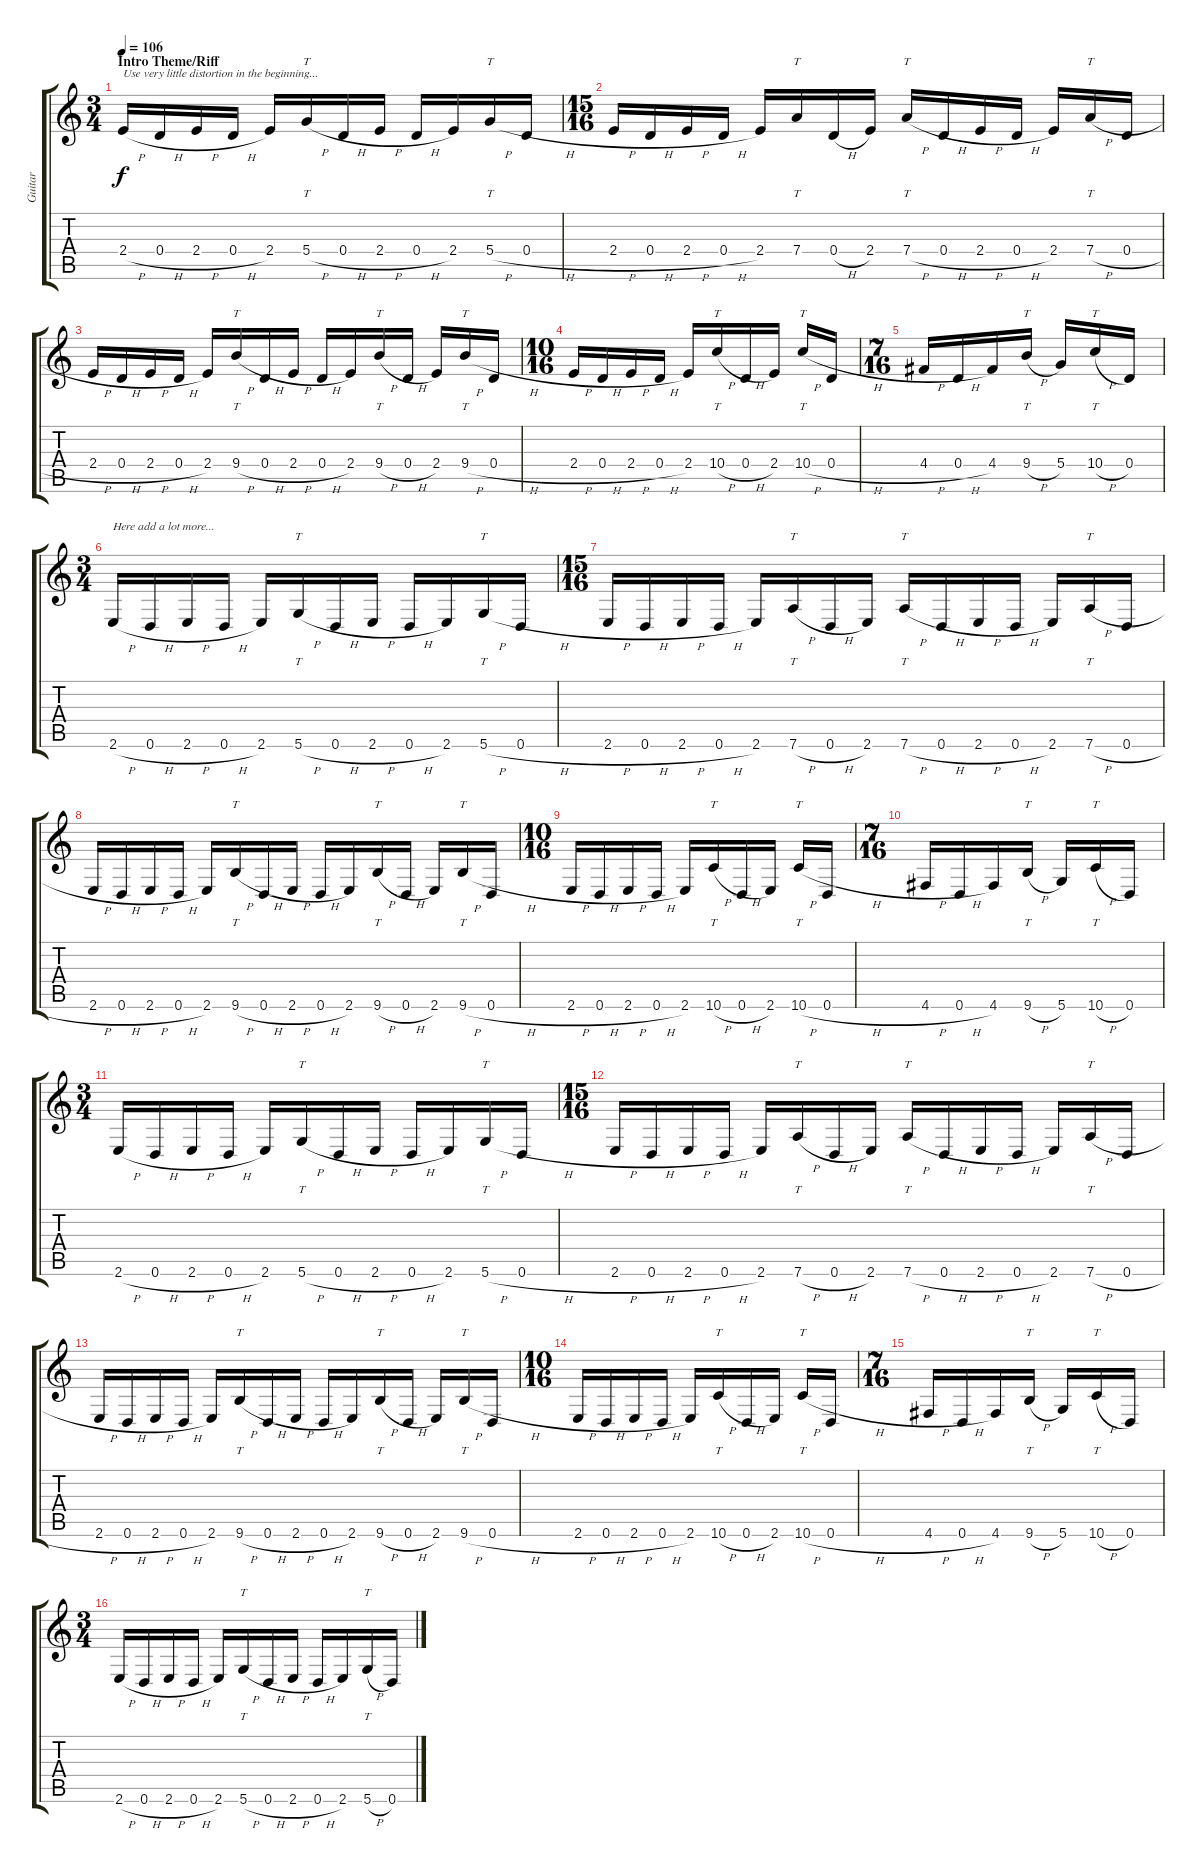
\track ("Guitar" "Guitar") {instrument acousticguitarnylon}
\staff {score tabs}
\tuning (E4 B3 G3 D3 A2 D2) {hide}
\ts (3 4)
\section ("" "Intro Theme/Riff")
\tempo 106
\clef g2
\ks c
2.4{h}.16{txt "Use very little distortion in the beginning..." dy f instrument acousticguitarnylon} 0.4{h}.16 2.4{h}.16 0.4{h}.16 2.4.16 5.4{h}.16{tt} 0.4{h}.16 2.4{h}.16 0.4{h}.16 2.4.16 5.4{h}.16{tt} 0.4{h}.16 |
\ts (15 16)
2.4{h}.16 0.4{h}.16 2.4{h}.16 0.4{h}.16 2.4.16 7.4.16{tt} 0.4{h}.16 2.4.16 7.4{h}.16{tt} 0.4{h}.16 2.4{h}.16 0.4{h}.16 2.4.16 7.4{h}.16{tt} 0.4{h}.16 |
2.4{h}.16 0.4{h}.16 2.4{h}.16 0.4{h}.16 2.4.16 9.4{h}.16{tt} 0.4{h}.16 2.4{h}.16 0.4{h}.16 2.4.16 9.4{h}.16{tt} 0.4{h}.16 2.4.16 9.4{h}.16{tt} 0.4{h}.16 |
\ts (10 16)
2.4{h}.16 0.4{h}.16 2.4{h}.16 0.4{h}.16 2.4.16 10.4{h}.16{tt} 0.4{h}.16 2.4.16 10.4{h}.16{tt} 0.4{h}.16 |
\ts (7 16)
4.4{h}.16 0.4{h}.16 4.4.16 9.4{h}.16{tt} 5.4.16 10.4{h}.16{tt} 0.4.16 |
\ts (3 4)
2.6{h}.16{txt "Here add a lot more..." volume 13 instrument distortionguitar} 0.6{h}.16 2.6{h}.16 0.6{h}.16 2.6.16 5.6{h}.16{tt} 0.6{h}.16 2.6{h}.16 0.6{h}.16 2.6.16 5.6{h}.16{tt} 0.6{h}.16 |
\ts (15 16)
2.6{h}.16 0.6{h}.16 2.6{h}.16 0.6{h}.16 2.6.16 7.6{h}.16{tt} 0.6{h}.16 2.6.16 7.6{h}.16{tt} 0.6{h}.16 2.6{h}.16 0.6{h}.16 2.6.16 7.6{h}.16{tt} 0.6{h}.16 |
2.6{h}.16 0.6{h}.16 2.6{h}.16 0.6{h}.16 2.6.16 9.6{h}.16{tt} 0.6{h}.16 2.6{h}.16 0.6{h}.16 2.6.16 9.6{h}.16{tt} 0.6{h}.16 2.6.16 9.6{h}.16{tt} 0.6{h}.16 |
\ts (10 16)
2.6{h}.16 0.6{h}.16 2.6{h}.16 0.6{h}.16 2.6.16 10.6{h}.16{tt} 0.6{h}.16 2.6.16 10.6{h}.16{tt} 0.6{h}.16 |
\ts (7 16)
4.6{h}.16 0.6{h}.16 4.6.16 9.6{h}.16{tt} 5.6.16 10.6{h}.16{tt} 0.6.16 |
\ts (3 4)
2.6{h}.16{volume 14 instrument overdrivenguitar} 0.6{h}.16 2.6{h}.16 0.6{h}.16 2.6.16 5.6{h}.16{tt} 0.6{h}.16 2.6{h}.16 0.6{h}.16 2.6.16 5.6{h}.16{tt} 0.6{h}.16 |
\ts (15 16)
2.6{h}.16 0.6{h}.16 2.6{h}.16 0.6{h}.16 2.6.16 7.6{h}.16{tt} 0.6{h}.16 2.6.16 7.6{h}.16{tt} 0.6{h}.16 2.6{h}.16 0.6{h}.16 2.6.16 7.6{h}.16{tt} 0.6{h}.16 |
2.6{h}.16 0.6{h}.16 2.6{h}.16 0.6{h}.16 2.6.16 9.6{h}.16{tt} 0.6{h}.16 2.6{h}.16 0.6{h}.16 2.6.16 9.6{h}.16{tt} 0.6{h}.16 2.6.16 9.6{h}.16{tt} 0.6{h}.16 |
\ts (10 16)
2.6{h}.16 0.6{h}.16 2.6{h}.16 0.6{h}.16 2.6.16 10.6{h}.16{tt} 0.6{h}.16 2.6.16 10.6{h}.16{tt} 0.6{h}.16 |
\ts (7 16)
4.6{h}.16 0.6{h}.16 4.6.16 9.6{h}.16{tt} 5.6.16 10.6{h}.16{tt} 0.6.16 |
\ts (3 4)
2.6{h}.16 0.6{h}.16 2.6{h}.16 0.6{h}.16 2.6.16 5.6{h}.16{tt} 0.6{h}.16 2.6{h}.16 0.6{h}.16 2.6.16 5.6{h}.16{tt} 0.6{h}.16
